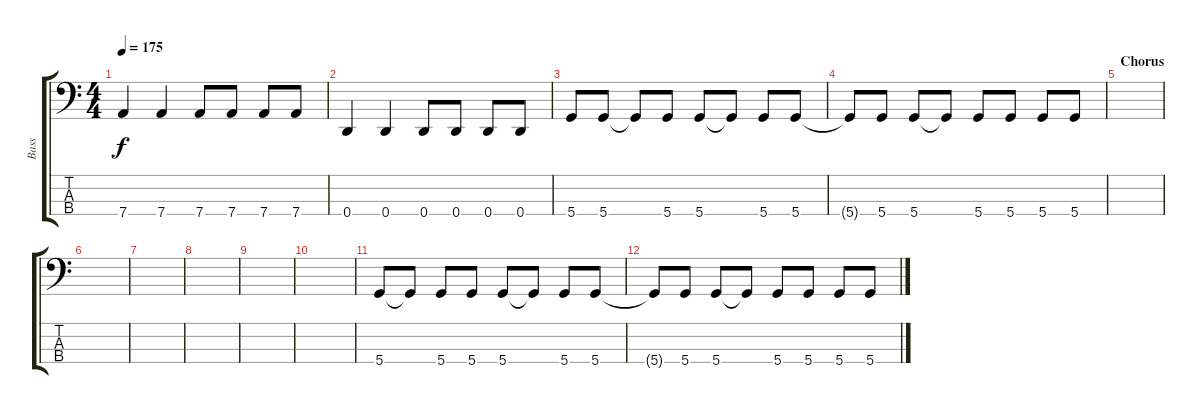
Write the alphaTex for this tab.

\track ("Bass" "Bass") {instrument electricbassfinger}
\staff {score tabs}
\tuning (G2 D2 A1 D1) {hide}
\ts (4 4)
\tempo 175
\clef f4
\ks c
7.4.4{dy f} 7.4.4 7.4.8 7.4.8 7.4.8 7.4.8 |
0.4.4 0.4.4 0.4.8 0.4.8 0.4.8 0.4.8 |
5.4.8 5.4.8 5.4{t}.8 5.4.8 5.4.8 5.4{t}.8 5.4.8 5.4.8 |
5.4{t}.8 5.4.8 5.4.8 5.4{t}.8 5.4.8 5.4.8 5.4.8 5.4.8 |
\section ("" "Chorus")
|
|
|
|
|
|
5.4.8 5.4{t}.8 5.4.8 5.4.8 5.4.8 5.4{t}.8 5.4.8 5.4.8 |
5.4{t}.8 5.4.8 5.4.8 5.4{t}.8 5.4.8 5.4.8 5.4.8 5.4.8
